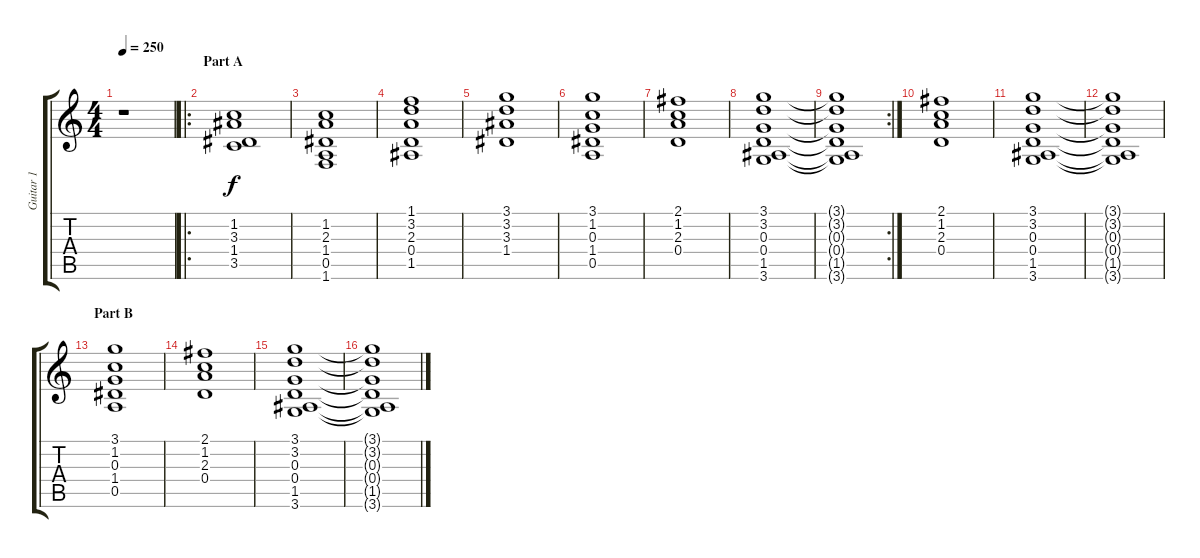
\track ("Guitar 1" "Guitar 1") {instrument acousticguitarnylon}
\staff {score tabs}
\tuning (E4 B3 G3 D3 A2 E2) {hide}
\ts (4 4)
\tempo 250
\clef g2
\ks c
r.1{dy f instrument acousticguitarnylon} |
\ro
\section ("" "Part A")
(1.2 3.3 1.4 3.5).1 |
(1.2 2.3 1.4 0.5 1.6).1 |
(1.1 3.2 2.3 0.4 1.5).1 |
(3.1 3.2 3.3 1.4).1 |
(3.1 1.2 0.3 1.4 0.5).1 |
(2.1 1.2 2.3 0.4).1 |
(3.1 3.2 0.3 0.4 1.5 3.6).1 |
\rc 2
(3.1{t} 3.2{t} 0.3{t} 0.4{t} 1.5{t} 3.6{t}).1 |
(2.1 1.2 2.3 0.4).1 |
(3.1 3.2 0.3 0.4 1.5 3.6).1 |
(3.1{t} 3.2{t} 0.3{t} 0.4{t} 1.5{t} 3.6{t}).1 |
\section ("" "Part B")
(3.1 1.2 0.3 1.4 0.5).1 |
(2.1 1.2 2.3 0.4).1 |
(3.1 3.2 0.3 0.4 1.5 3.6).1 |
(3.1{t} 3.2{t} 0.3{t} 0.4{t} 1.5{t} 3.6{t}).1
